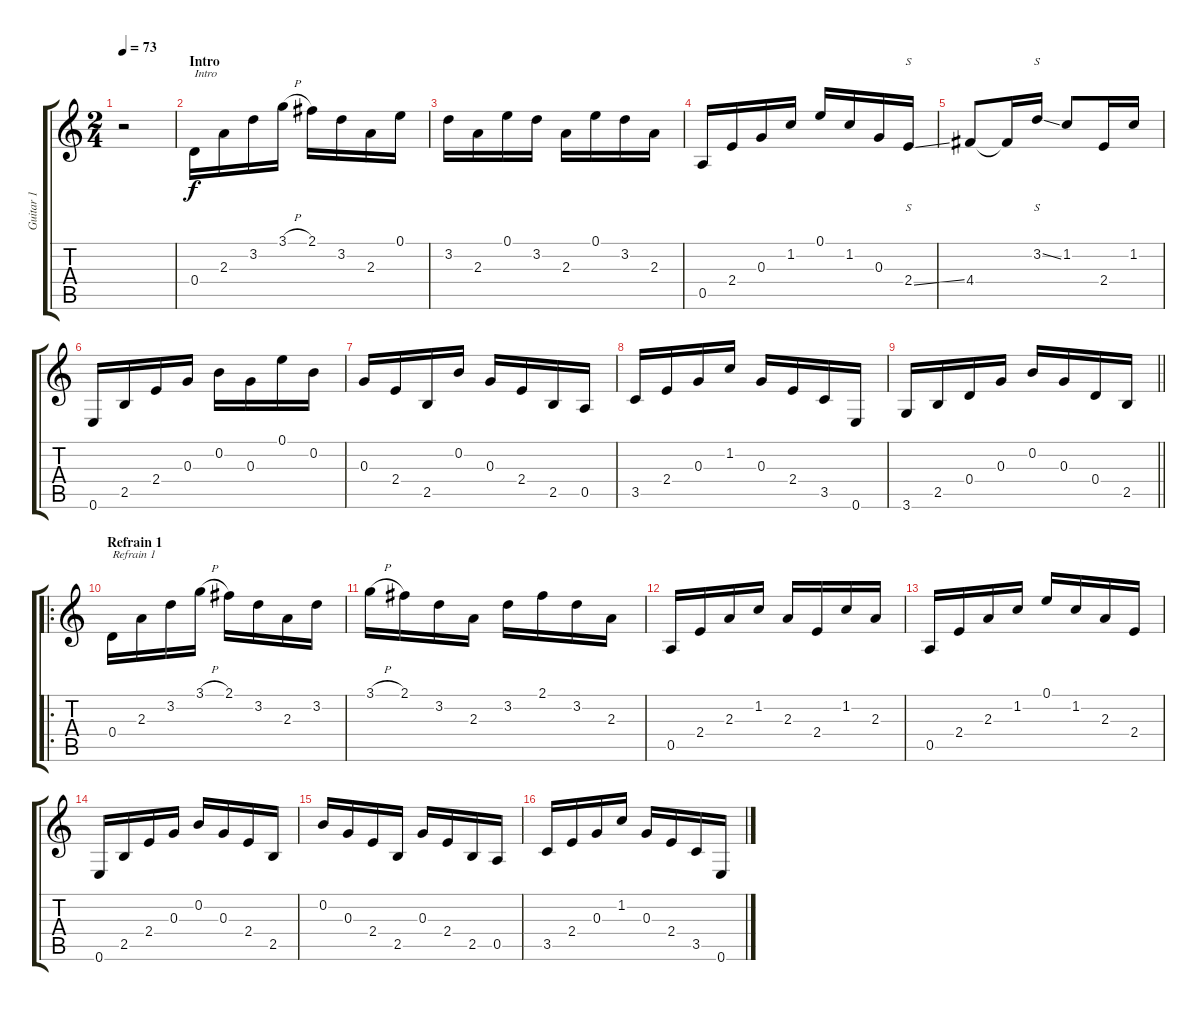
\track ("Guitar 1" "Guitar 1") {instrument acousticguitarnylon}
\staff {score tabs}
\tuning (E4 B3 G3 D3 A2 E2) {hide}
\ts (2 4)
\tempo 73
\clef g2
\ks c
r.2{dy f instrument acousticguitarnylon} |
\section ("" "Intro")
0.4.16{txt "Intro"} 2.3.16 3.2.16 3.1{h}.16 2.1.16 3.2.16 2.3.16 0.1.16 |
3.2.16 2.3.16 0.1.16 3.2.16 2.3.16 0.1.16 3.2.16 2.3.16 |
0.5.16 2.4.16 0.3.16 1.2.16 0.1.16 1.2.16 0.3.16 2.4{ss}.16{s} |
4.4.8 4.4{t}.16 3.2{ss}.16{s} 1.2.8 2.4.16 1.2.16 |
0.6.16 2.5.16 2.4.16 0.3.16 0.2.16 0.3.16 0.1.16 0.2.16 |
0.3.16 2.4.16 2.5.16 0.2.16 0.3.16 2.4.16 2.5.16 0.5.16 |
3.5.16 2.4.16 0.3.16 1.2.16 0.3.16 2.4.16 3.5.16 0.6.16 |
\barLineRight lightlight
3.6.16 2.5.16 0.4.16 0.3.16 0.2.16 0.3.16 0.4.16 2.5.16 |
\ro
\section ("" "Refrain 1")
0.4.16{txt "Refrain 1"} 2.3.16 3.2.16 3.1{h}.16 2.1.16 3.2.16 2.3.16 3.2.16 |
3.1{h}.16 2.1.16 3.2.16 2.3.16 3.2.16 2.1.16 3.2.16 2.3.16 |
0.5.16 2.4.16 2.3.16 1.2.16 2.3.16 2.4.16 1.2.16 2.3.16 |
0.5.16 2.4.16 2.3.16 1.2.16 0.1.16 1.2.16 2.3.16 2.4.16 |
0.6.16 2.5.16 2.4.16 0.3.16 0.2.16 0.3.16 2.4.16 2.5.16 |
0.2.16 0.3.16 2.4.16 2.5.16 0.3.16 2.4.16 2.5.16 0.5.16 |
3.5.16 2.4.16 0.3.16 1.2.16 0.3.16 2.4.16 3.5.16 0.6.16
